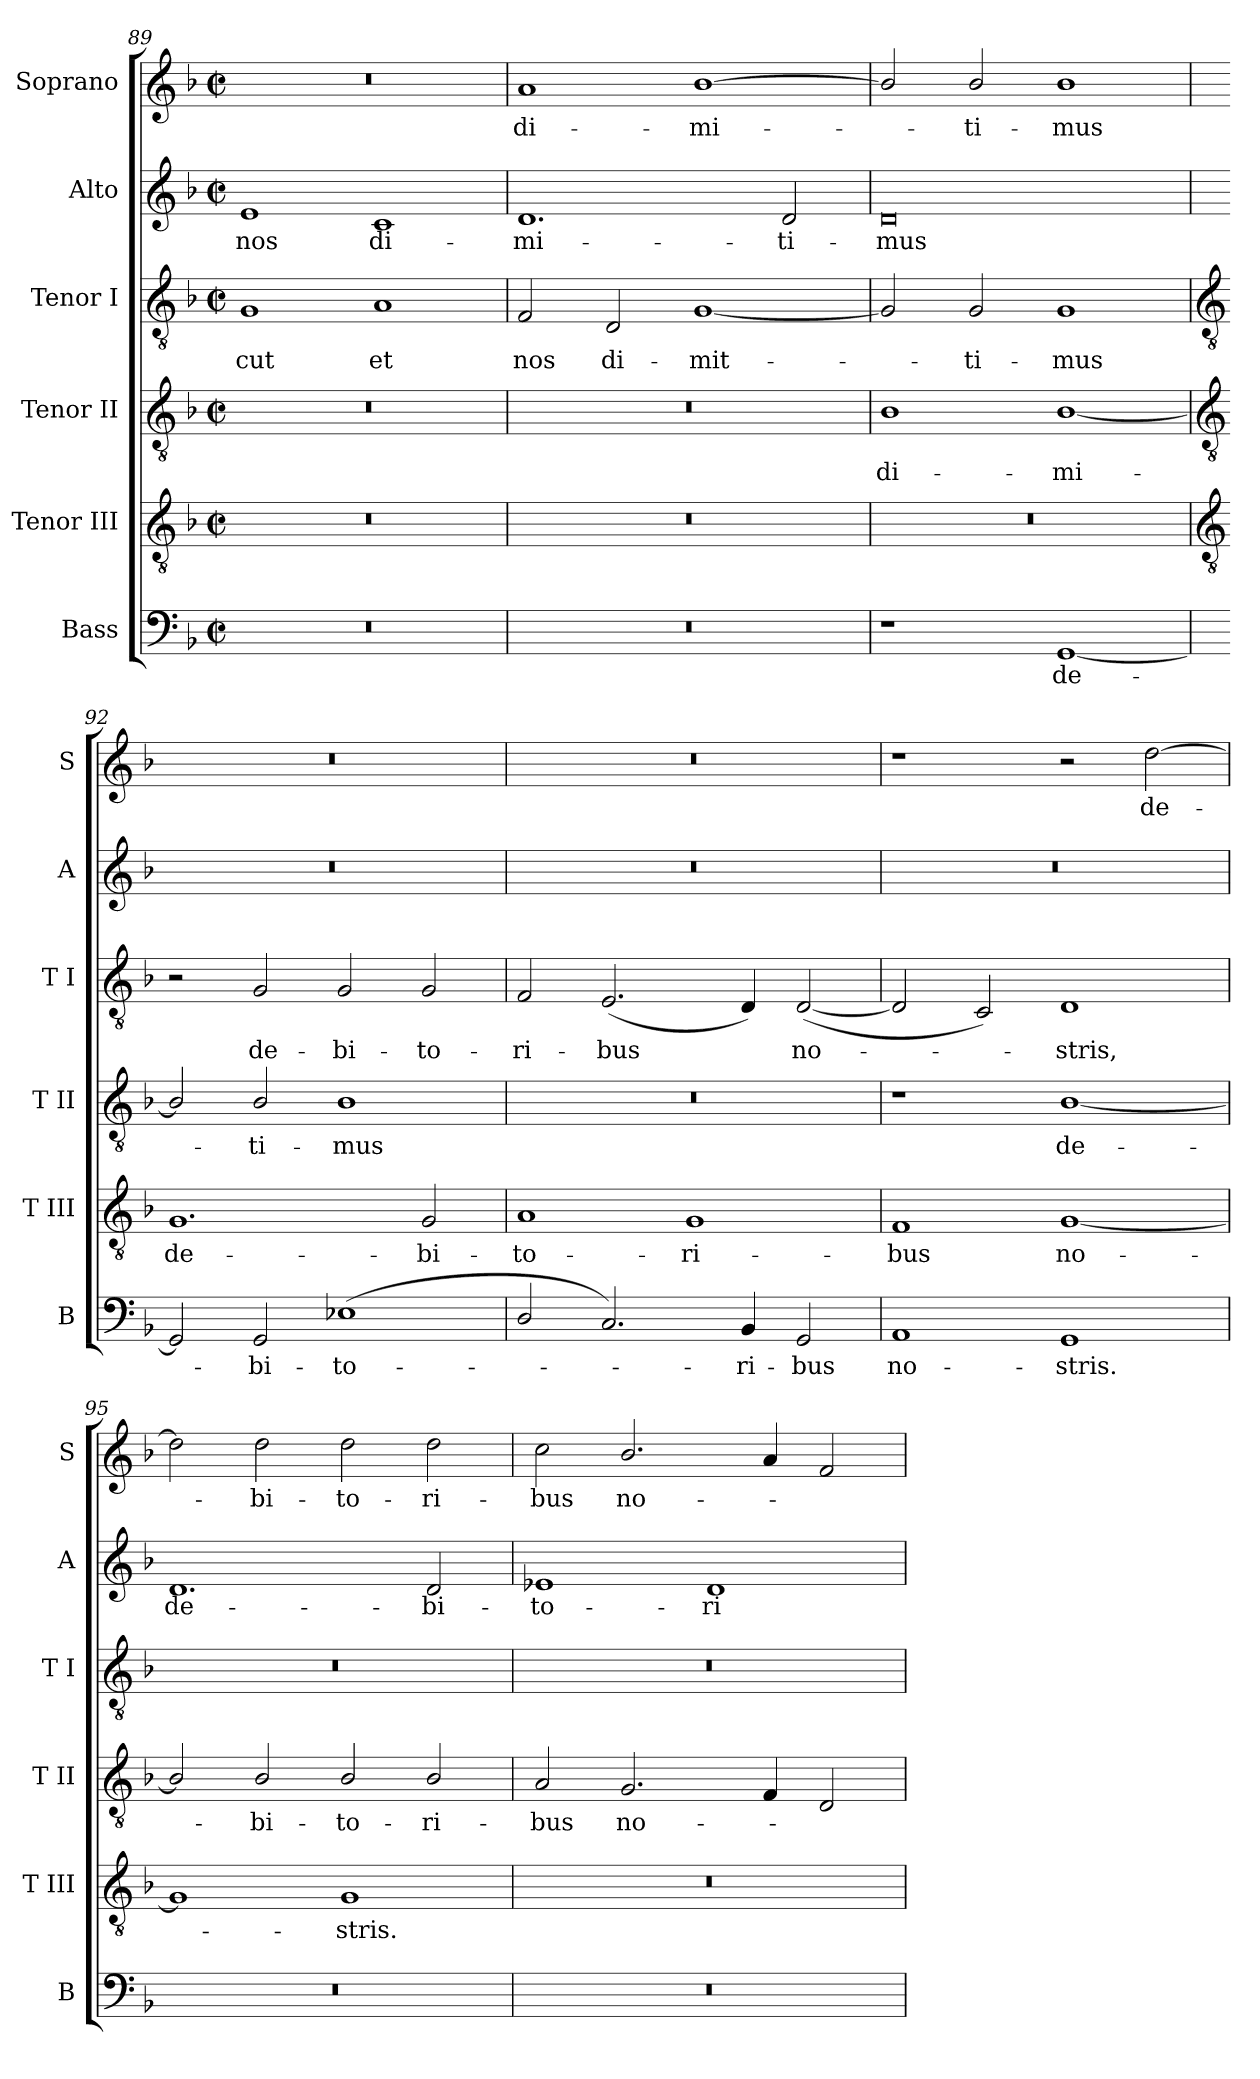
**kern	**text	**kern	**text	**kern	**text	**kern	**text	**kern	**text	**kern	**text
*part6	*part6	*part5	*part5	*part4	*part4	*part3	*part3	*part2	*part2	*part1	*part1
*staff6	*staff6	*staff5	*staff5	*staff4	*staff4	*staff3	*staff3	*staff2	*staff2	*staff1	*staff1
*I"Bass	*	*I"Tenor III	*	*I"Tenor II	*	*I"Tenor I	*	*I"Alto	*	*I"Soprano	*
*I'B	*	*I'T III	*	*I'T II	*	*I'T I	*	*I'A	*	*I'S	*
*clefF4	*	*clefGv2	*	*clefGv2	*	*clefGv2	*	*clefG2	*	*clefG2	*
*k[b-]	*	*k[b-]	*	*k[b-]	*	*k[b-]	*	*k[b-]	*	*k[b-]	*
*F:	*	*F:	*	*F:	*	*F:	*	*F:	*	*F:	*
*M4/2	*	*M4/2	*	*M4/2	*	*M4/2	*	*M4/2	*	*M4/2	*
*met(c|)	*	*met(c|)	*	*met(c|)	*	*met(c|)	*	*met(c|)	*	*met(c|)	*
=89	=89	=89	=89	=89	=89	=89	=89	=89	=89	=89	=89
!	!	!	!	!	!	!	!LO:LY:b	!	!LO:LY:b	!	!
0r	.	0r	.	0r	.	1G	-cut	1e	nos	0r	.
!	!	!	!	!	!	!	!LO:LY:b	!	!LO:LY:b	!	!
.	.	.	.	.	.	1A	et	1c	di-	.	.
=90	=90	=90	=90	=90	=90	=90	=90	=90	=90	=90	=90
!	!	!	!	!	!	!	!LO:LY:b	!	!LO:LY:b	!	!LO:LY:b
0r	.	0r	.	0r	.	2F	nos	1.d	-mi-	1a	di-
!	!	!	!	!	!	!	!LO:LY:b	!	!	!	!
.	.	.	.	.	.	2D	di-	.	.	.	.
!	!	!	!	!	!	!	!LO:LY:b	!	!	!	!LO:LY:b
.	.	.	.	.	.	[1G	-mit-	.	.	[1b-	-mi-
!	!	!	!	!	!	!	!	!	!LO:LY:b	!	!
.	.	.	.	.	.	.	.	2d	-ti-	.	.
=91	=91	=91	=91	=91	=91	=91	=91	=91	=91	=91	=91
!	!	!	!	!	!LO:LY:b	!	!	!	!LO:LY:b	!	!
1r	.	0r	.	1B-	di-	2G]	.	0d	-mus	2b-/]	.
!	!	!	!	!	!	!	!LO:LY:b	!	!	!	!LO:LY:b
.	.	.	.	.	.	2G	ti-	.	.	2b-/	ti-
!	!LO:LY:b	!	!	!	!LO:LY:b	!	!LO:LY:b	!	!	!	!LO:LY:b
[1GG	de-	.	.	[1B-/	-mi-	1G	-mus	.	.	1b-	-mus
!!LO:LB:g=z
=92	=92	=92	=92	=92	=92	=92	=92	=92	=92	=92	=92
*	*	*clefGv2	*	*clefGv2	*	*clefGv2	*	*	*	*	*
!	!	!	!LO:LY:b	!	!	!	!	!	!	!	!
2GG]	.	1.G	de-	2B-/]	.	2r	.	0r	.	0r	.
!	!LO:LY:b	!	!	!	!LO:LY:b	!	!LO:LY:b	!	!	!	!
2GG	bi-	.	.	2B-/	ti-	2G	de-	.	.	.	.
!	!LO:LY:b	!	!	!	!LO:LY:b	!	!LO:LY:b	!	!	!	!
(<1E-X	-to-	.	.	1B-	-mus	2G	-bi-	.	.	.	.
!	!	!	!LO:LY:b	!	!	!	!LO:LY:b	!	!	!	!
.	.	2G	-bi-	.	.	2G	-to-	.	.	.	.
=93	=93	=93	=93	=93	=93	=93	=93	=93	=93	=93	=93
!	!	!	!LO:LY:b	!	!	!	!LO:LY:b	!	!	!	!
2D/	.	1A	-to-	0r	.	2F	-ri-	0r	.	0r	.
!	!	!	!	!	!	!	!LO:LY:b	!	!	!	!
2.C)	.	.	.	.	.	(<2.E	-bus	.	.	.	.
!	!	!	!LO:LY:b	!	!	!	!	!	!	!	!
.	.	1G	-ri-	.	.	.	.	.	.	.	.
!	!LO:LY:b	!	!	!	!	!	!	!	!	!	!
4BB-	ri-	.	.	.	.	4D)	.	.	.	.	.
!	!LO:LY:b	!	!	!	!	!	!LO:LY:b	!	!	!	!
2GG	-bus	.	.	.	.	(<[2D	no-	.	.	.	.
=94	=94	=94	=94	=94	=94	=94	=94	=94	=94	=94	=94
!	!LO:LY:b	!	!LO:LY:b	!	!	!	!	!	!	!	!
1AA	no-	1F	-bus	1r	.	2D]	.	0r	.	1r	.
.	.	.	.	.	.	2C)	.	.	.	.	.
!	!LO:LY:b	!	!LO:LY:b	!	!LO:LY:b	!	!LO:LY:b	!	!	!	!
1GG	-stris.	[1G	no-	[1B-/	de-	1D	stris,	.	.	2r	.
!	!	!	!	!	!	!	!	!	!	!	!LO:LY:b
.	.	.	.	.	.	.	.	.	.	[2dd	de-
=95	=95	=95	=95	=95	=95	=95	=95	=95	=95	=95	=95
!	!	!	!	!	!	!	!	!	!LO:LY:b	!	!
0r	.	1G]	.	2B-/]	.	0r	.	1.d	de-	2dd]	.
!	!	!	!	!	!LO:LY:b	!	!	!	!	!	!LO:LY:b
.	.	.	.	2B-/	bi-	.	.	.	.	2dd	bi-
!	!	!	!LO:LY:b	!	!LO:LY:b	!	!	!	!	!	!LO:LY:b
.	.	1G	stris.	2B-/	-to-	.	.	.	.	2dd	-to-
!	!	!	!	!	!LO:LY:b	!	!	!	!LO:LY:b	!	!LO:LY:b
.	.	.	.	2B-/	-ri-	.	.	2d	-bi-	2dd	-ri-
=96	=96	=96	=96	=96	=96	=96	=96	=96	=96	=96	=96
!	!	!	!	!	!LO:LY:b	!	!	!	!LO:LY:b	!	!LO:LY:b
0r	.	0r	.	2A	-bus	0r	.	1e-X	-to-	2cc	-bus
!	!	!	!	!	!LO:LY:b	!	!	!	!	!	!LO:LY:b
.	.	.	.	2.G	no-	.	.	.	.	2.b-/	no-
!	!	!	!	!	!	!	!	!	!LO:LY:b	!	!
.	.	.	.	.	.	.	.	1d	-ri-	.	.
.	.	.	.	4F	.	.	.	.	.	4a	.
.	.	.	.	2D	.	.	.	.	.	2f	.
=	=	=	=	=	=	=	=	=	=	=	=
*-	*-	*-	*-	*-	*-	*-	*-	*-	*-	*-	*-
